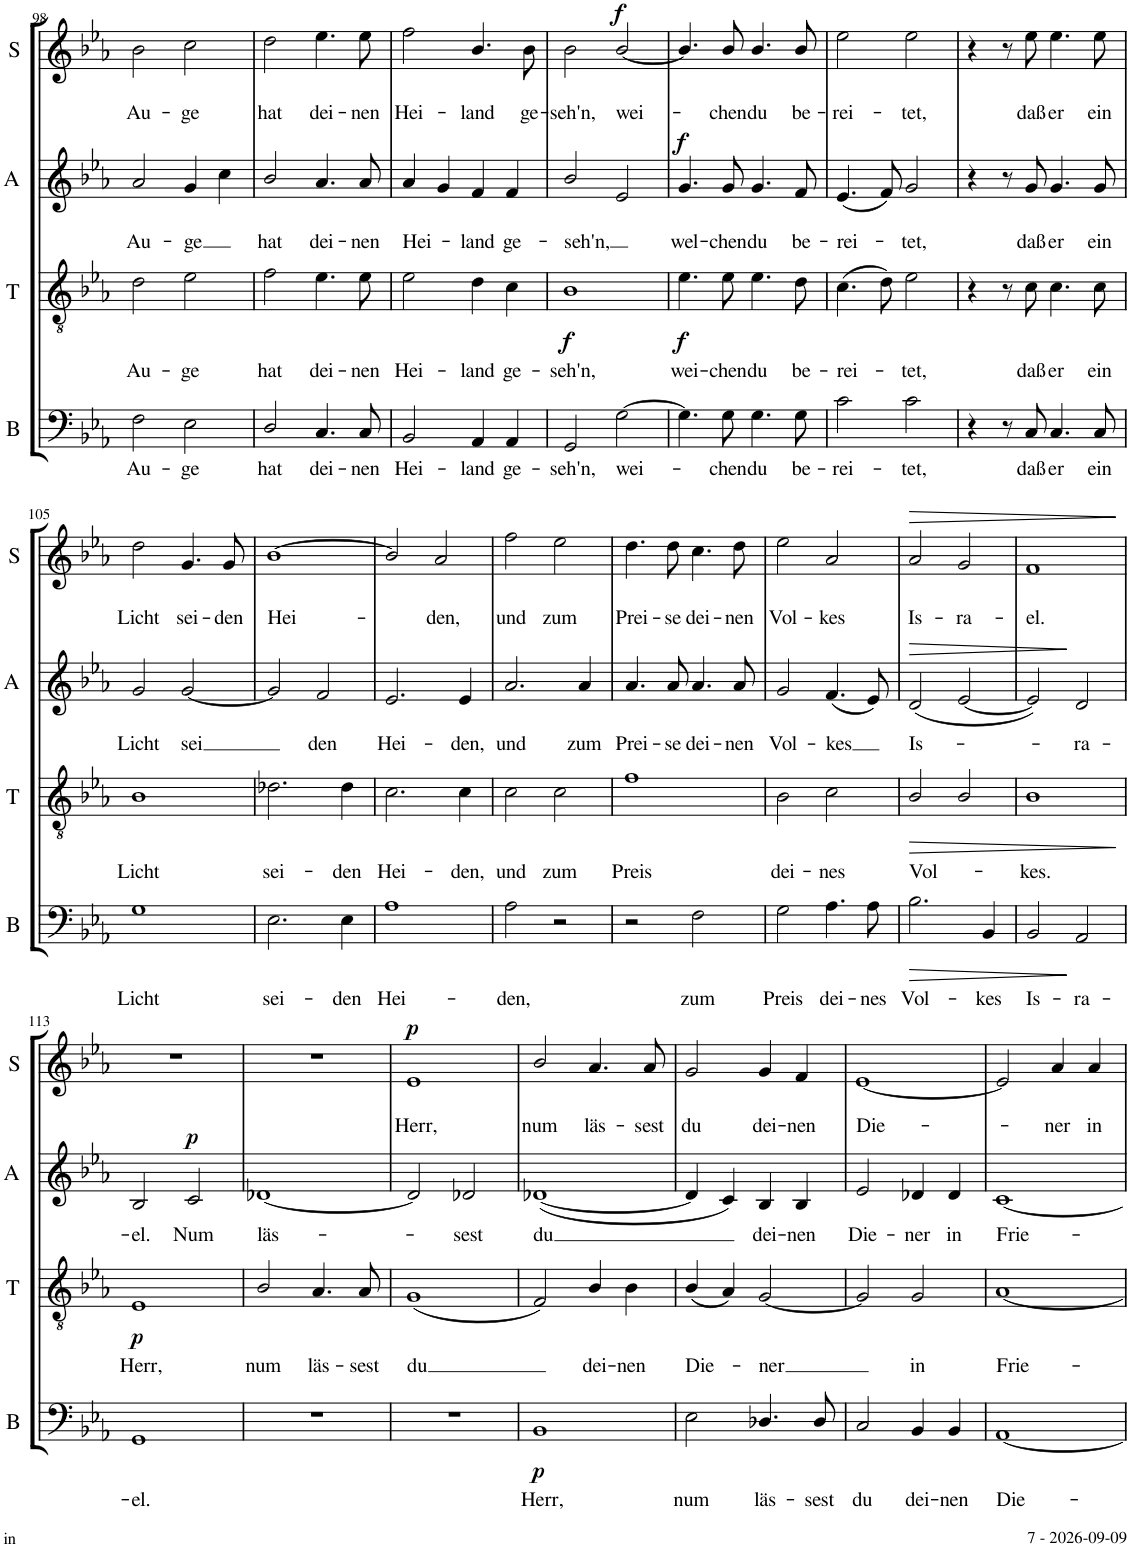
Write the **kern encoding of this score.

**kern	**text	**dynam	**kern	**text	**text	**dynam	**kern	**text	**text	**dynam	**kern	**text	**text	**dynam
*part4	*part4	*part4	*part3	*part3	*part3	*part3	*part2	*part2	*part2	*part2	*part1	*part1	*part1	*part1
*staff4	*staff4	*staff4	*staff3	*staff3	*staff3	*staff3	*staff2	*staff2	*staff2	*staff2	*staff1	*staff1	*staff1	*staff1
*I"Bass	*	*	*I"Tenor	*	*	*	*I"Alto	*	*	*	*I"Soprano	*	*	*
*I'B	*	*	*I'T	*	*	*	*I'A	*	*	*	*I'S	*	*	*
!!LO:PB:g=z
*clefF4	*	*	*clefGv2	*	*	*	*clefG2	*	*	*	*clefG2	*	*	*
*k[b-e-a-]	*	*	*k[b-e-a-]	*	*	*	*k[b-e-a-]	*	*	*	*k[b-e-a-]	*	*	*
*E-:	*	*	*E-:	*	*	*	*E-:	*	*	*	*E-:	*	*	*
*M2/2	*	*	*M2/2	*	*	*	*M2/2	*	*	*	*M2/2	*	*	*
=98	=98	=98	=98	=98	=98	=98	=98	=98	=98	=98	=98	=98	=98	=98
!	!LO:LY:b	!	!	!	!LO:LY:b	!	!	!	!LO:LY:b	!	!	!	!LO:LY:b	!
2F\	Au-	.	2d\	.	Au-	.	2a-/	.	Au-	.	2b-\	.	Au-	.
!	!LO:LY:b	!	!	!	!LO:LY:b	!	!	!	!LO:LY:b	!	!	!	!LO:LY:b	!
2E-\	-ge	.	2e-\	.	-ge	.	4g/	.	-ge	.	2cc\	.	-ge	.
.	.	.	.	.	.	.	4cc\	.	.	.	.	.	.	.
=99	=99	=99	=99	=99	=99	=99	=99	=99	=99	=99	=99	=99	=99	=99
!	!LO:LY:b	!	!	!	!LO:LY:b	!	!	!	!LO:LY:b	!	!	!	!LO:LY:b	!
2D/	hat	.	2f\	.	hat	.	2b-/	.	hat	.	2dd\	.	hat	.
!	!LO:LY:b	!	!	!	!LO:LY:b	!	!	!	!LO:LY:b	!	!	!	!LO:LY:b	!
4.C/	dei-	.	4.e-\	.	dei-	.	4.a-/	.	dei-	.	4.ee-\	.	dei-	.
!	!LO:LY:b	!	!	!	!LO:LY:b	!	!	!	!LO:LY:b	!	!	!	!LO:LY:b	!
8C/	-nen	.	8e-\	.	-nen	.	8a-/	.	-nen	.	8ee-\	.	-nen	.
=100	=100	=100	=100	=100	=100	=100	=100	=100	=100	=100	=100	=100	=100	=100
!	!LO:LY:b	!	!	!	!LO:LY:b	!	!	!	!LO:LY:b	!	!	!	!LO:LY:b	!
2BB-/	Hei-	.	2e-\	.	Hei-	.	4a-/	.	Hei-	.	2ff\	.	Hei-	.
.	.	.	.	.	.	.	4g/	.	.	.	.	.	.	.
!	!LO:LY:b	!	!	!	!LO:LY:b	!	!	!	!LO:LY:b	!	!	!	!LO:LY:b	!
4AA-/	-land	.	4d\	.	-land	.	4f/	.	-land	.	4.b-/	.	-land	.
!	!LO:LY:b	!	!	!	!LO:LY:b	!	!	!	!LO:LY:b	!	!	!	!	!
4AA-/	ge-	.	4c\	.	ge-	.	4f/	.	ge-	.	.	.	.	.
!	!	!	!	!	!	!	!	!	!	!	!	!	!LO:LY:b	!
.	.	.	.	.	.	.	.	.	.	.	8b-\	.	ge-	.
=101	=101	=101	=101	=101	=101	=101	=101	=101	=101	=101	=101	=101	=101	=101
!	!LO:LY:b	!	!	!	!LO:LY:b	!LO:DY:b	!	!	!LO:LY:b	!	!	!	!LO:LY:b	!
2GG/	-seh'n,	.	1B-	.	-seh'n,	f	2b-/	.	-seh'n,	.	2b-\	.	-seh'n,	.
!	!LO:LY:b	!	!	!	!	!	!	!	!	!	!	!	!LO:LY:b	!LO:DY:a
[2G\	wei-	.	.	.	.	.	2e-/	.	.	.	[2b-/	.	wei-	f
=102	=102	=102	=102	=102	=102	=102	=102	=102	=102	=102	=102	=102	=102	=102
!	!	!	!	!	!LO:LY:b	!LO:DY:b	!	!	!LO:LY:b	!LO:DY:a	!	!	!	!
4.G\]	.	.	4.e-\	.	wei-	f	4.g/	.	wel-	f	4.b-/]	.	.	.
!	!LO:LY:b	!	!	!	!LO:LY:b	!	!	!	!LO:LY:b	!	!	!	!LO:LY:b	!
8G\	-chen	.	8e-\	.	-chen	.	8g/	.	-chen	.	8b-/	.	-chen	.
!	!LO:LY:b	!	!	!	!LO:LY:b	!	!	!	!LO:LY:b	!	!	!	!LO:LY:b	!
4.G\	du	.	4.e-\	.	du	.	4.g/	.	du	.	4.b-/	.	du	.
!	!LO:LY:b	!	!	!	!LO:LY:b	!	!	!	!LO:LY:b	!	!	!	!LO:LY:b	!
8G\	be-	.	8d\	.	be-	.	8f/	.	be-	.	8b-/	.	be-	.
=103	=103	=103	=103	=103	=103	=103	=103	=103	=103	=103	=103	=103	=103	=103
!	!LO:LY:b	!	!	!	!LO:LY:b	!	!	!	!LO:LY:b	!	!	!	!LO:LY:b	!
2c\	-rei-	.	(>4.c\	.	-rei-	.	(<4.e-/	.	-rei-	.	2ee-\	.	-rei-	.
.	.	.	8d\)	.	.	.	8f/)	.	.	.	.	.	.	.
!	!LO:LY:b	!	!	!	!LO:LY:b	!	!	!	!LO:LY:b	!	!	!	!LO:LY:b	!
2c\	-tet,	.	2e-\	.	-tet,	.	2g/	.	-tet,	.	2ee-\	.	-tet,	.
=104	=104	=104	=104	=104	=104	=104	=104	=104	=104	=104	=104	=104	=104	=104
4r	.	.	4r	.	.	.	4r	.	.	.	4r	.	.	.
8r	.	.	8r	.	.	.	8r	.	.	.	8r	.	.	.
!	!LO:LY:b	!	!	!	!LO:LY:b	!	!	!	!LO:LY:b	!	!	!	!LO:LY:b	!
8C/	daß	.	8c\	.	daß	.	8g/	.	daß	.	8ee-\	.	daß	.
!	!LO:LY:b	!	!	!	!LO:LY:b	!	!	!	!LO:LY:b	!	!	!	!LO:LY:b	!
4.C/	er	.	4.c\	.	er	.	4.g/	.	er	.	4.ee-\	.	er	.
!	!LO:LY:b	!	!	!	!LO:LY:b	!	!	!	!LO:LY:b	!	!	!	!LO:LY:b	!
8C/	ein	.	8c\	.	ein	.	8g/	.	ein	.	8ee-\	.	ein	.
!!LO:LB:g=z
=105	=105	=105	=105	=105	=105	=105	=105	=105	=105	=105	=105	=105	=105	=105
!	!LO:LY:b	!	!	!	!LO:LY:b	!	!	!	!LO:LY:b	!	!	!	!LO:LY:b	!
1G	Licht	.	1B-	.	Licht	.	2g/	.	Licht	.	2dd\	.	Licht	.
!	!	!	!	!	!	!	!	!	!LO:LY:b	!	!	!	!LO:LY:b	!
.	.	.	.	.	.	.	[2g/	.	sei	.	4.g/	.	sei-	.
!	!	!	!	!	!	!	!	!	!	!	!	!	!LO:LY:b	!
.	.	.	.	.	.	.	.	.	.	.	8g/	.	-den	.
=106	=106	=106	=106	=106	=106	=106	=106	=106	=106	=106	=106	=106	=106	=106
!	!LO:LY:b	!	!	!	!LO:LY:b	!	!	!	!	!	!	!	!LO:LY:b	!
2.E-\	sei-	.	2.d-X\	.	sei-	.	2g/]	.	.	.	[1b-	.	Hei-	.
!	!	!	!	!	!	!	!	!	!LO:LY:b	!	!	!	!	!
.	.	.	.	.	.	.	2f/	.	den	.	.	.	.	.
!	!LO:LY:b	!	!	!	!LO:LY:b	!	!	!	!	!	!	!	!	!
4E-\	-den	.	4d-\	.	-den	.	.	.	.	.	.	.	.	.
=107	=107	=107	=107	=107	=107	=107	=107	=107	=107	=107	=107	=107	=107	=107
!	!LO:LY:b	!	!	!	!LO:LY:b	!	!	!	!LO:LY:b	!	!	!	!	!
1A-	Hei-	.	2.c\	.	Hei-	.	2.e-/	.	Hei-	.	2b-/]	.	.	.
!	!	!	!	!	!	!	!	!	!	!	!	!	!LO:LY:b	!
.	.	.	.	.	.	.	.	.	.	.	2a-/	.	-den,	.
!	!	!	!	!	!LO:LY:b	!	!	!	!LO:LY:b	!	!	!	!	!
.	.	.	4c\	.	-den,	.	4e-/	.	-den,	.	.	.	.	.
=108	=108	=108	=108	=108	=108	=108	=108	=108	=108	=108	=108	=108	=108	=108
!	!LO:LY:b	!	!	!	!LO:LY:b	!	!	!	!LO:LY:b	!	!	!	!LO:LY:b	!
2A-\	-den,	.	2c\	.	und	.	2.a-/	.	und	.	2ff\	.	und	.
!	!	!	!	!	!LO:LY:b	!	!	!	!	!	!	!	!LO:LY:b	!
2r	.	.	2c\	.	zum	.	.	.	.	.	2ee-\	.	zum	.
!	!	!	!	!	!	!	!	!	!LO:LY:b	!	!	!	!	!
.	.	.	.	.	.	.	4a-/	.	zum	.	.	.	.	.
=109	=109	=109	=109	=109	=109	=109	=109	=109	=109	=109	=109	=109	=109	=109
!	!	!	!	!	!LO:LY:b	!	!	!	!LO:LY:b	!	!	!	!LO:LY:b	!
2r	.	.	1f	.	Preis	.	4.a-/	.	Prei-	.	4.dd\	.	Prei-	.
!	!	!	!	!	!	!	!	!	!LO:LY:b	!	!	!	!LO:LY:b	!
.	.	.	.	.	.	.	8a-/	.	-se	.	8dd\	.	-se	.
!	!LO:LY:b	!	!	!	!	!	!	!	!LO:LY:b	!	!	!	!LO:LY:b	!
2F\	zum	.	.	.	.	.	4.a-/	.	dei-	.	4.cc\	.	dei-	.
!	!	!	!	!	!	!	!	!	!LO:LY:b	!	!	!	!LO:LY:b	!
.	.	.	.	.	.	.	8a-/	.	-nen	.	8dd\	.	-nen	.
=110	=110	=110	=110	=110	=110	=110	=110	=110	=110	=110	=110	=110	=110	=110
!	!LO:LY:b	!	!	!	!LO:LY:b	!	!	!	!LO:LY:b	!	!	!	!LO:LY:b	!
2G\	Preis	.	2B-\	.	dei-	.	2g/	.	Vol-	.	2ee-\	.	Vol-	.
!	!LO:LY:b	!	!	!	!LO:LY:b	!	!	!	!LO:LY:b	!	!	!	!LO:LY:b	!
4.A-\	dei-	.	2c\	.	-nes	.	(<4.f/	.	-kes	.	2a-/	.	-kes	.
!	!LO:LY:b	!	!	!	!	!	!	!	!	!	!	!	!	!
8A-\	-nes	.	.	.	.	.	8e-/)	.	.	.	.	.	.	.
=111	=111	=111	=111	=111	=111	=111	=111	=111	=111	=111	=111	=111	=111	=111
!	!LO:LY:b	!LO:HP:b	!	!	!LO:LY:b	!LO:HP:b	!	!	!LO:LY:b	!LO:HP:b	!	!	!LO:LY:b	!LO:HP:b
2.B-\	Vol-	>	2B-/	.	Vol-	>	(<2d/	.	Is-	>	2a-/	.	Is-	>
!	!	!	!	!	!	!	!	!	!	!	!	!	!LO:LY:b	!
.	.	.	2B-/	.	.	.	[2e-/	.	.	.	2g/	.	-ra-	.
!	!LO:LY:b	!	!	!	!	!	!	!	!	!	!	!	!	!
4BB-/	-kes	.	.	.	.	.	.	.	.	.	.	.	.	.
=112	=112	=112	=112	=112	=112	=112	=112	=112	=112	=112	=112	=112	=112	=112
!	!LO:LY:b	!	!	!	!LO:LY:b	!	!	!	!	!	!	!	!LO:LY:b	!
2BB-/	Is-	.	1B-	.	-kes.	.	2e-/])	.	.	.	1f	.	-el.	.
!	!LO:LY:b	!	!	!	!	!	!	!	!LO:LY:b	!	!	!	!	!
2AA-/	-ra-	]	.	.	.	.	2d/	.	-ra-	]	.	.	.	.
.	.	.	.	.	.	]	.	.	.	.	.	.	.	]
!!LO:LB:g=z
=113	=113	=113	=113	=113	=113	=113	=113	=113	=113	=113	=113	=113	=113	=113
!	!LO:LY:b	!	!	!	!LO:LY:b	!LO:DY:b	!	!	!LO:LY:b	!	!	!	!	!
1GG	-el.	.	1E-	.	Herr,	p	2B-/	.	-el.	.	1r	.	.	.
!	!	!	!	!	!	!	!	!	!LO:LY:b	!LO:DY:a	!	!	!	!
.	.	.	.	.	.	.	2c/	.	Num	p	.	.	.	.
=114	=114	=114	=114	=114	=114	=114	=114	=114	=114	=114	=114	=114	=114	=114
!	!	!	!	!	!LO:LY:b	!	!	!	!LO:LY:b	!	!	!	!	!
1r	.	.	2B-/	.	num	.	[1d-X	.	läs-	.	1r	.	.	.
!	!	!	!	!	!LO:LY:b	!	!	!	!	!	!	!	!	!
.	.	.	4.A-/	.	läs-	.	.	.	.	.	.	.	.	.
!	!	!	!	!	!LO:LY:b	!	!	!	!	!	!	!	!	!
.	.	.	8A-/	.	-sest	.	.	.	.	.	.	.	.	.
=115	=115	=115	=115	=115	=115	=115	=115	=115	=115	=115	=115	=115	=115	=115
!	!	!	!	!	!LO:LY:b	!	!	!	!	!	!	!	!LO:LY:b	!LO:DY:a
1r	.	.	(<1G	.	du	.	2d-/]	.	.	.	1e-	.	Herr,	p
!	!	!	!	!	!	!	!	!	!LO:LY:b	!	!	!	!	!
.	.	.	.	.	.	.	2d-X/	.	-sest	.	.	.	.	.
=116	=116	=116	=116	=116	=116	=116	=116	=116	=116	=116	=116	=116	=116	=116
!	!LO:LY:b	!LO:DY:b	!	!	!	!	!	!	!LO:LY:b	!	!	!	!LO:LY:b	!
1BB-	Herr,	p	2F/)	.	.	.	(<[1d-X	.	du	.	2b-/	.	num	.
!	!	!	!	!	!LO:LY:b	!	!	!	!	!	!	!	!LO:LY:b	!
.	.	.	4B-/	.	dei-	.	.	.	.	.	4.a-/	.	läs-	.
!	!	!	!	!	!LO:LY:b	!	!	!	!	!	!	!	!	!
.	.	.	4B-\	.	-nen	.	.	.	.	.	.	.	.	.
!	!	!	!	!	!	!	!	!	!	!	!	!	!LO:LY:b	!
.	.	.	.	.	.	.	.	.	.	.	8a-/	.	-sest	.
=117	=117	=117	=117	=117	=117	=117	=117	=117	=117	=117	=117	=117	=117	=117
!	!LO:LY:b	!	!	!	!LO:LY:b	!	!	!	!	!	!	!	!LO:LY:b	!
2E-\	num	.	(<4B-/	.	Die-	.	4d-/]	.	.	.	2g/	.	du	.
.	.	.	4A-/)	.	.	.	4c/)	.	.	.	.	.	.	.
!	!LO:LY:b	!	!	!	!LO:LY:b	!	!	!	!LO:LY:b	!	!	!	!LO:LY:b	!
4.D-X/	läs-	.	[2G/	.	-ner	.	4B-/	.	dei-	.	4g/	.	dei-	.
!	!	!	!	!	!	!	!	!	!LO:LY:b	!	!	!	!LO:LY:b	!
.	.	.	.	.	.	.	4B-/	.	-nen	.	4f/	.	-nen	.
!	!LO:LY:b	!	!	!	!	!	!	!	!	!	!	!	!	!
8D-/	-sest	.	.	.	.	.	.	.	.	.	.	.	.	.
=118	=118	=118	=118	=118	=118	=118	=118	=118	=118	=118	=118	=118	=118	=118
!	!LO:LY:b	!	!	!	!	!	!	!	!LO:LY:b	!	!	!	!LO:LY:b	!
2C/	du	.	2G/]	.	.	.	2e-/	.	Die-	.	[1e-	.	Die-	.
!	!LO:LY:b	!	!	!	!LO:LY:b	!	!	!	!LO:LY:b	!	!	!	!	!
4BB-/	dei-	.	2G/	.	in	.	4d-X/	.	-ner	.	.	.	.	.
!	!LO:LY:b	!	!	!	!	!	!	!	!LO:LY:b	!	!	!	!	!
4BB-/	-nen	.	.	.	.	.	4d-/	.	in	.	.	.	.	.
=119	=119	=119	=119	=119	=119	=119	=119	=119	=119	=119	=119	=119	=119	=119
!	!LO:LY:b	!	!	!	!LO:LY:b	!	!	!	!LO:LY:b	!	!	!	!	!
[1AA-	Die-	.	[1A-	.	Frie-	.	[1c	.	Frie-	.	2e-/]	.	.	.
!	!	!	!	!	!	!	!	!	!	!	!	!	!LO:LY:b	!
.	.	.	.	.	.	.	.	.	.	.	4a-/	.	-ner	.
!	!	!	!	!	!	!	!	!	!	!	!	!	!LO:LY:b	!
.	.	.	.	.	.	.	.	.	.	.	4a-/	.	in	.
=	=	=	=	=	=	=	=	=	=	=	=	=	=	=
*-	*-	*-	*-	*-	*-	*-	*-	*-	*-	*-	*-	*-	*-	*-
